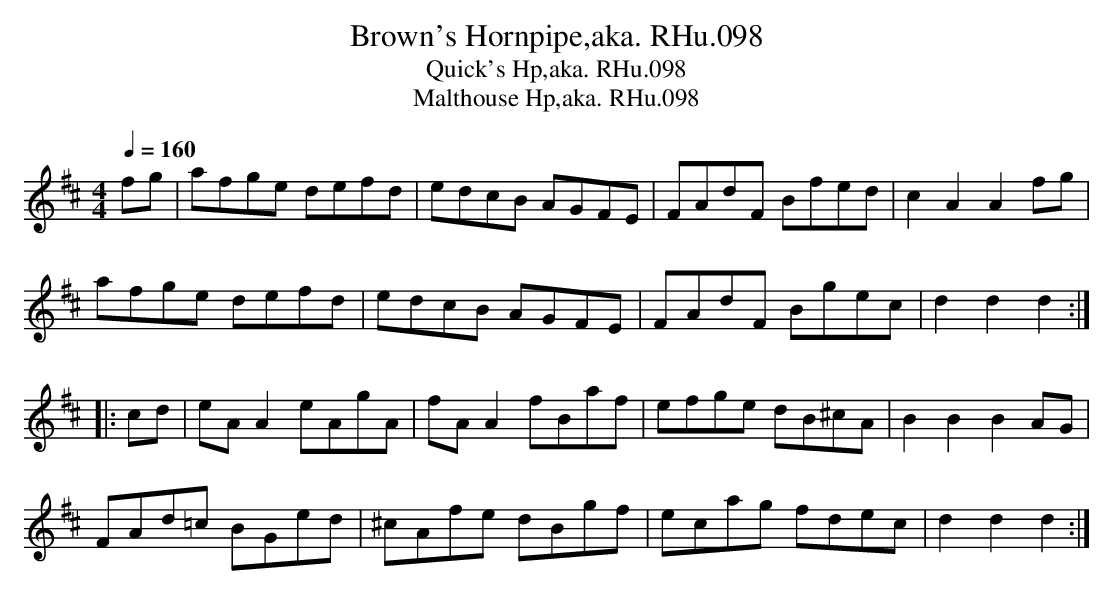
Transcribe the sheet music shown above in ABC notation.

X:1
T:Brown's Hornpipe,aka. RHu.098
T:Quick's Hp,aka. RHu.098
T:Malthouse Hp,aka. RHu.098
M:4/4
L:1/8
Q:1/4=160
K:D
fg|afge defd|edcB AGFE|FAdF Bfed|c2A2A2 fg|
afge defd|edcB AGFE|FAdF Bgec|d2d2d2:|
|:cd|eAA2 eAgA|fAA2 fBaf|efge dB^cA|B2B2B2AG |
FAd=c BGed|^cAfe dBgf|ecag fdec|d2d2d2:|
